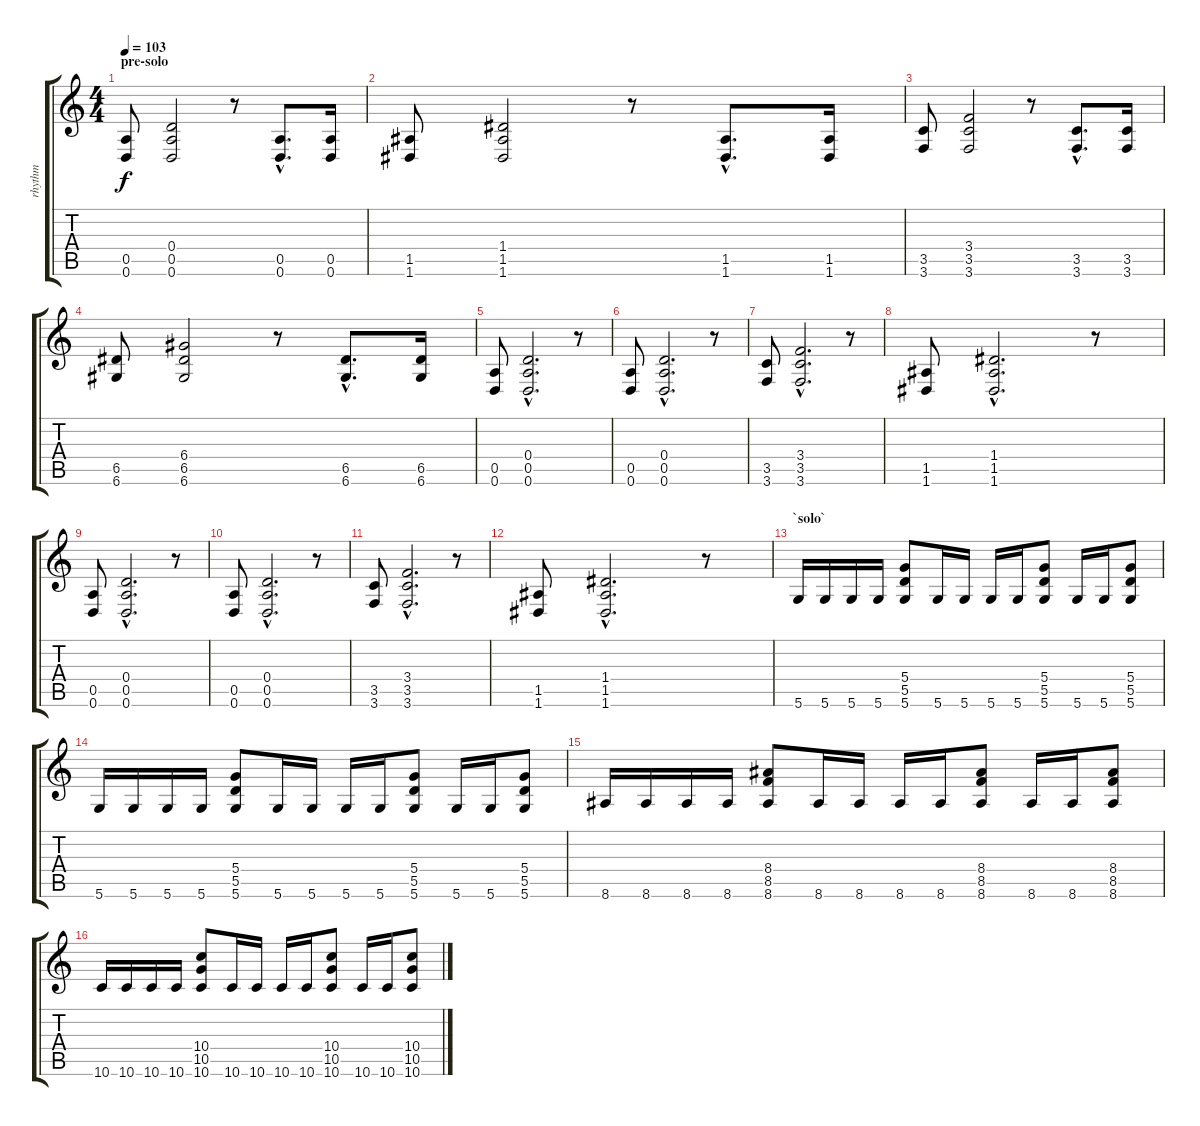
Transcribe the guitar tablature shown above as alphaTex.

\track ("rhythm" "rhythm") {instrument acousticguitarsteel}
\staff {score tabs}
\tuning (E4 B3 G3 D3 A2 D2) {hide}
\ts (4 4)
\section ("" "pre-solo")
\tempo 103
\clef g2
\ks c
(0.5 0.6).8{dy f} (0.4 0.5 0.6).2 r.8 (0.5{hac} 0.6{hac}).8{d} (0.5 0.6).16 |
(1.5 1.6).8 (1.4 1.5 1.6).2 r.8 (1.5{hac} 1.6{hac}).8{d} (1.5 1.6).16 |
(3.5 3.6).8 (3.4 3.5 3.6).2 r.8 (3.5{hac} 3.6{hac}).8{d} (3.5 3.6).16 |
(6.5 6.6).8 (6.4 6.5 6.6).2 r.8 (6.5{hac} 6.6{hac}).8{d} (6.5 6.6).16 |
(0.5 0.6).8 (0.4{hac} 0.5{hac} 0.6{hac}).2{d} r.8 |
(0.5 0.6).8 (0.4{hac} 0.5{hac} 0.6{hac}).2{d} r.8 |
(3.5 3.6).8 (3.4{hac} 3.5{hac} 3.6{hac}).2{d} r.8 |
(1.5 1.6).8 (1.4{hac} 1.5{hac} 1.6{hac}).2{d} r.8 |
(0.5 0.6).8 (0.4{hac} 0.5{hac} 0.6{hac}).2{d} r.8 |
(0.5 0.6).8 (0.4{hac} 0.5{hac} 0.6{hac}).2{d} r.8 |
(3.5 3.6).8 (3.4{hac} 3.5{hac} 3.6{hac}).2{d} r.8 |
(1.5 1.6).8 (1.4{hac} 1.5{hac} 1.6{hac}).2{d} r.8 |
\section ("" "`solo`")
5.6.16 5.6.16 5.6.16 5.6.16 (5.4 5.5 5.6).8 5.6.16 5.6.16 5.6.16 5.6.16 (5.4 5.5 5.6).8 5.6.16 5.6.16 (5.4 5.5 5.6).8 |
5.6.16 5.6.16 5.6.16 5.6.16 (5.4 5.5 5.6).8 5.6.16 5.6.16 5.6.16 5.6.16 (5.4 5.5 5.6).8 5.6.16 5.6.16 (5.4 5.5 5.6).8 |
8.6.16 8.6.16 8.6.16 8.6.16 (8.4 8.5 8.6).8 8.6.16 8.6.16 8.6.16 8.6.16 (8.4 8.5 8.6).8 8.6.16 8.6.16 (8.4 8.5 8.6).8 |
10.6.16 10.6.16 10.6.16 10.6.16 (10.4 10.5 10.6).8 10.6.16 10.6.16 10.6.16 10.6.16 (10.4 10.5 10.6).8 10.6.16 10.6.16 (10.4 10.5 10.6).8
